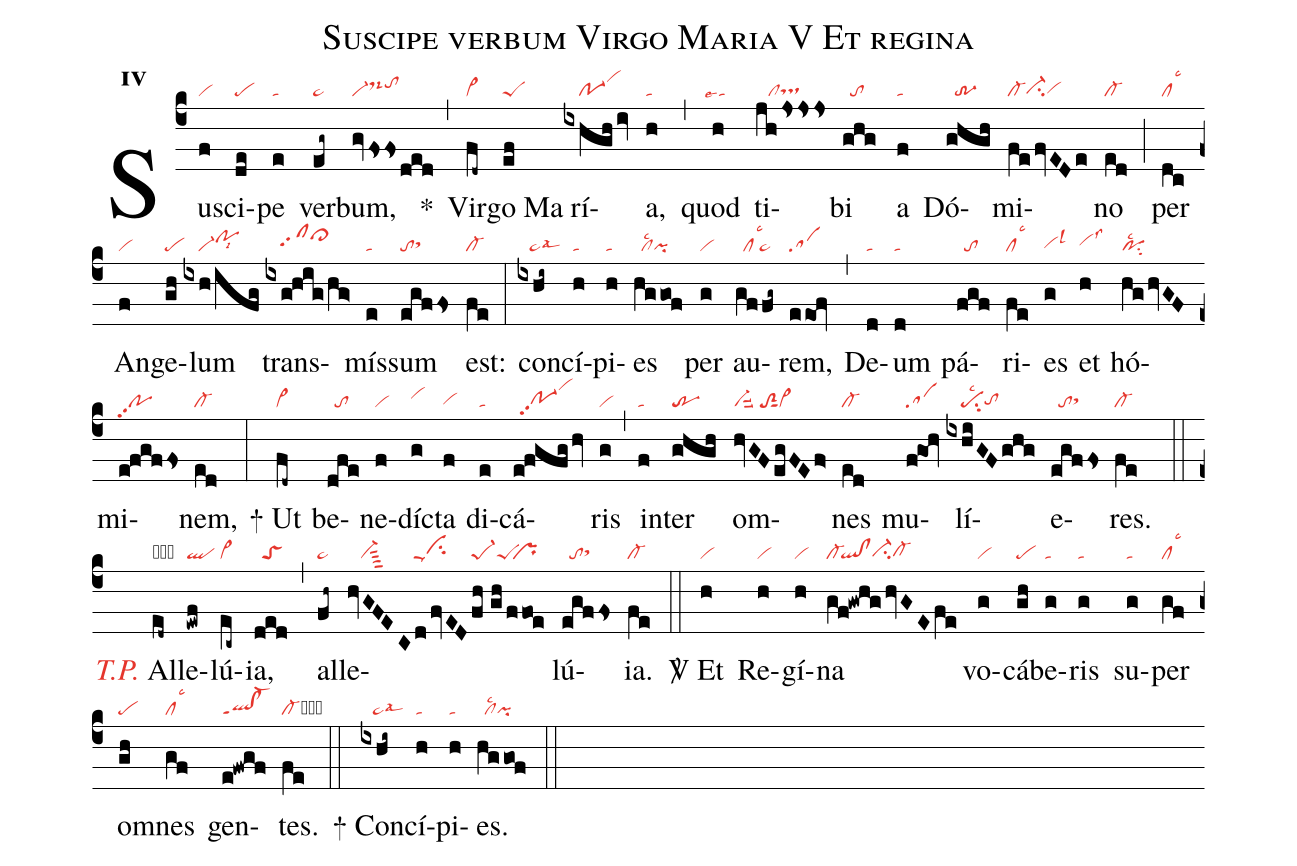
name:Suscipe verbum Virgo Maria V Et regina;
office-part:re;
mode:4;
nabc-lines:1;
%%
initial-style: 1;
name: Suscipe verbum;
mode: 4;
office-part: Responsorium;
annotation: Resp. ;
annotation: iv;
nabc-lines: 1;
%%
(c4) Su(f|vi)sci(de|pe)pe(e|ta) ver(eg~|ta>)bum,(gv/fssded|vi-ds-hitohi) *(,) Vir(fd~|vi>)go(ef|peS) Ma(g|)rí(ixhgh/iv|////po-1vihk)a,(h|ta) (,) quod(h|``talse4) ti(jhjsjsjs|///cltshg)bi(ghg|//to) a(f|ta) Dó(ghgh|//tr-3)mi(fe/fvEDe|cl-ci-hgvihg)no(ed|cl-) (;) per(dc|cllsc3) An(f|vi)ge(gh|pe)lum(ixh/ifg|////vi-pohilsi8) trans(ixg!hig/hg>|////clhhpp2cl>hj)mís(e|ta)sum(egffs|tosthh) est:(fe|cl-) (:) con(ixhi~|///ta>lsal3)cí(h|ta)pi(h|ta)es(hggof|//cllsc2pi) per(g|vi) au(gffg~|//cllsc3`ta>)rem,(eeof|sa) (,) De(d|ta)um(d|ta) pá(fgf|//to)ri(fe|cllsc3)es(g|vihglsl3) et(h|vihhlss3) hó(hg/hvGF|posu2lsc2)mi(e!fgffs|popp2)nem,(ed|cl-) (:)
<sp>+</sp> Ut(fd~|vi>) be(dfe|//to)ne(f|vi)díc(g|vihi)ta(f|vihg) di(e|ta)cá(e!fgfg/hv|//po-1hgpp2vihl)ris(g|vi) (,) in(f|ta)ter(ghgh|tr) om(hvGF/egFEf>|vi-suu2/toS2sut1vi>)nes(ed|cl-) mu(f!goh|sa)lí(ixhiGFghg|////pesu2lsc2tohg)e(egffs|//tosthh)res.(fe|cl-) (::)
<i><c>T.P.</c></i> Al(ed~|obvi>lsi6)le(ewf|ql)lú(ec~|vi>)ia,(ded|//toS) (,) al(fh~|ta>)le(hvGFEC|///vi-sut4|d/fvED/|cippu1|fh//gh/ffoe|pe-1peS``pr)lú(egffs|//tosthh)ia.(fe|cl-) (::)

<sp>V/</sp> Et(h|vi) Re(h|vi)gí(h|vi)na(gf!gwhg/hvGEfe|cl-`ql!clci-hgcl-hg) vo(g|vi)cá(gh|pe)be(g|ta)ris(g|ta) su(g|ta)per(gf|cllsc3) om(gh|pe)nes(gf|cllsc3) gen(e!fwgf|ql!cl-ppt1)tes.(fe|cl-cb) (::)

<sp>+</sp> Con(ixhi~|///ta>lsal3)cí(h|ta)pi(h|ta)es.(hggof|//cllsc2pi) (::)
